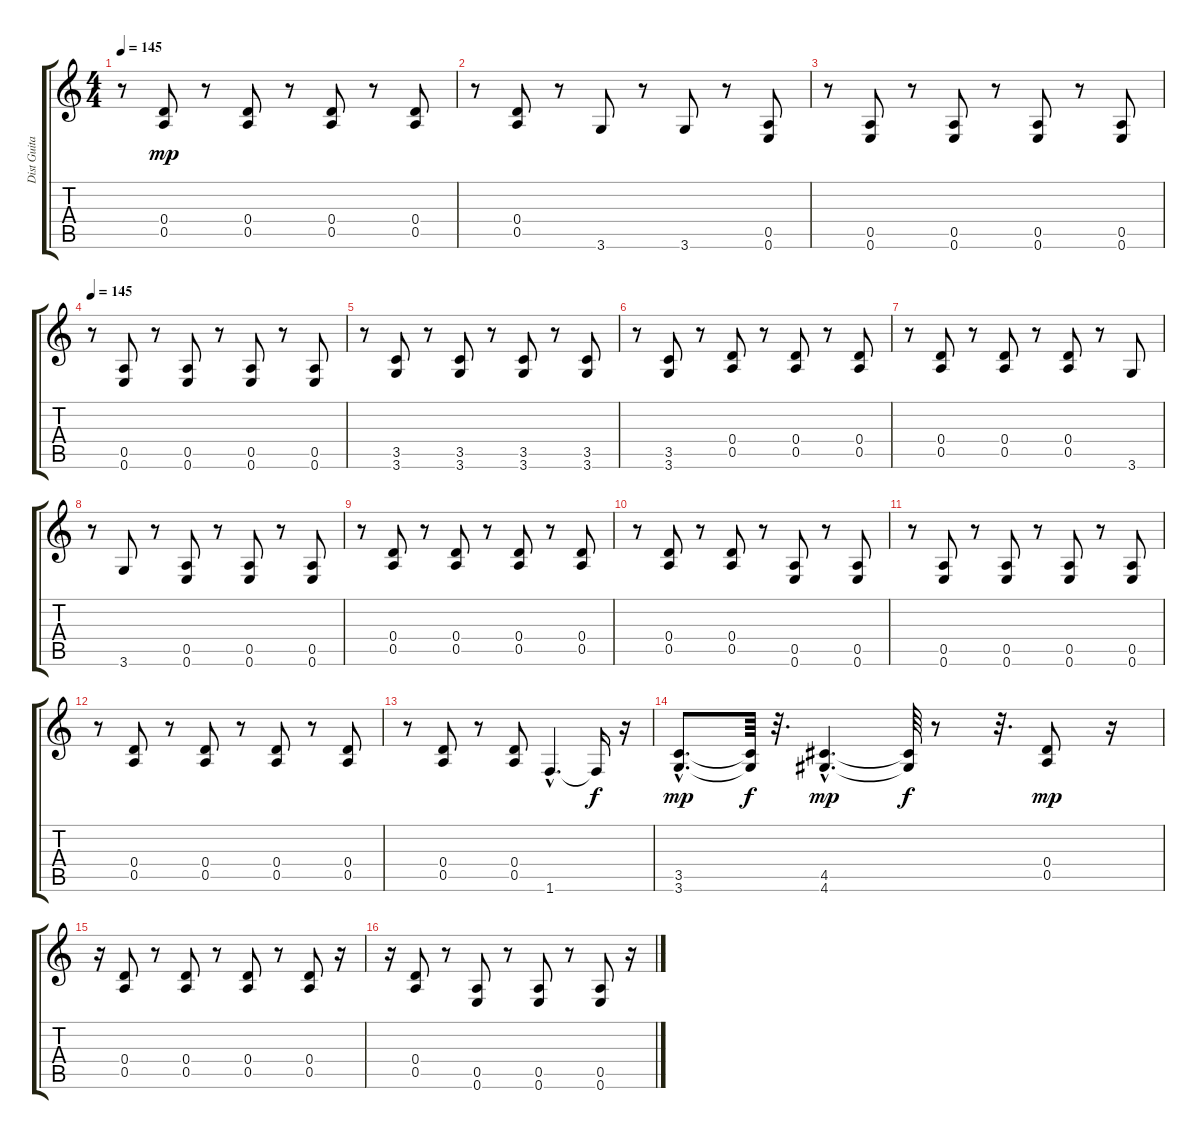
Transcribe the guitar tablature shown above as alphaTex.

\track ("Dist Guitar" "Dist Guita") {instrument distortionguitar}
\staff {score tabs}
\tuning (E4 B3 G3 D3 A2 E2) {hide}
\ts (4 4)
\tempo 145
\clef g2
\ks c
r.8{dy mp} (0.4 0.5).8 r.8 (0.4 0.5).8 r.8 (0.4 0.5).8 r.8 (0.4 0.5).8 |
r.8 (0.4 0.5).8 r.8 3.6.8 r.8 3.6.8 r.8 (0.5 0.6).8 |
r.8 (0.5 0.6).8 r.8 (0.5 0.6).8 r.8 (0.5 0.6).8{volume 16} r.8 (0.5 0.6).8 |
\tempo 145
r.8 (0.5 0.6).8 r.8 (0.5 0.6).8 r.8 (0.5 0.6).8 r.8 (0.5 0.6).8 |
r.8 (3.5 3.6).8 r.8 (3.5 3.6).8 r.8 (3.5 3.6).8 r.8 (3.5 3.6).8 |
r.8 (3.5 3.6).8 r.8 (0.4 0.5).8 r.8 (0.4 0.5).8 r.8 (0.4 0.5).8 |
r.8 (0.4 0.5).8 r.8 (0.4 0.5).8 r.8 (0.4 0.5).8 r.8 3.6.8 |
r.8 3.6.8 r.8 (0.5 0.6).8 r.8 (0.5 0.6).8 r.8 (0.5 0.6).8 |
r.8 (0.4 0.5).8 r.8 (0.4 0.5).8 r.8 (0.4 0.5).8 r.8 (0.4 0.5).8 |
r.8 (0.4 0.5).8 r.8 (0.4 0.5).8 r.8 (0.5 0.6).8 r.8 (0.5 0.6).8 |
r.8 (0.5 0.6).8 r.8 (0.5 0.6).8 r.8 (0.5 0.6).8 r.8 (0.5 0.6).8 |
r.8 (0.4 0.5).8 r.8 (0.4 0.5).8 r.8 (0.4 0.5).8 r.8 (0.4 0.5).8 |
r.8 (0.4 0.5).8 r.8 (0.4 0.5).8 1.6{hac}.4{d} 1.6{t}.16{dy f} r.16 |
(3.5{hac} 3.6{hac}).8{d dy mp} (3.5{t} 3.6{t}).64{dy f} r.32{d} (4.5{hac} 4.6{hac}).4{d dy mp} (4.5{t} 4.6{t}).64{dy f} r.8 r.32{d} (0.4 0.5).8{dy mp} r.16 |
r.16 (0.4 0.5).8 r.8 (0.4 0.5).8 r.8 (0.4 0.5).8 r.8 (0.4 0.5).8 r.16 |
r.16 (0.4 0.5).8 r.8 (0.5 0.6).8 r.8 (0.5 0.6).8 r.8 (0.5 0.6).8 r.16
